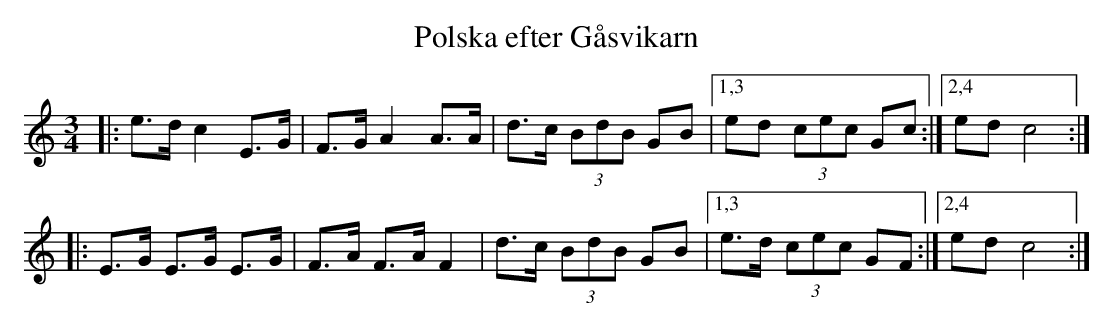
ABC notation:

X:1
T: Polska efter G\aasvikarn
M: 3/4
L: 1/8
K: C
|: e>d c2 E>G | F>G A2 A>A | d>c (3BdB GB |1,3 ed (3cec Gc :|2,4 ed c4 :|
|: E>G E>G E>G | F>A F>A F2 | d>c (3BdB GB |1,3 e>d (3cec GF :|2,4 ed c4 :|
